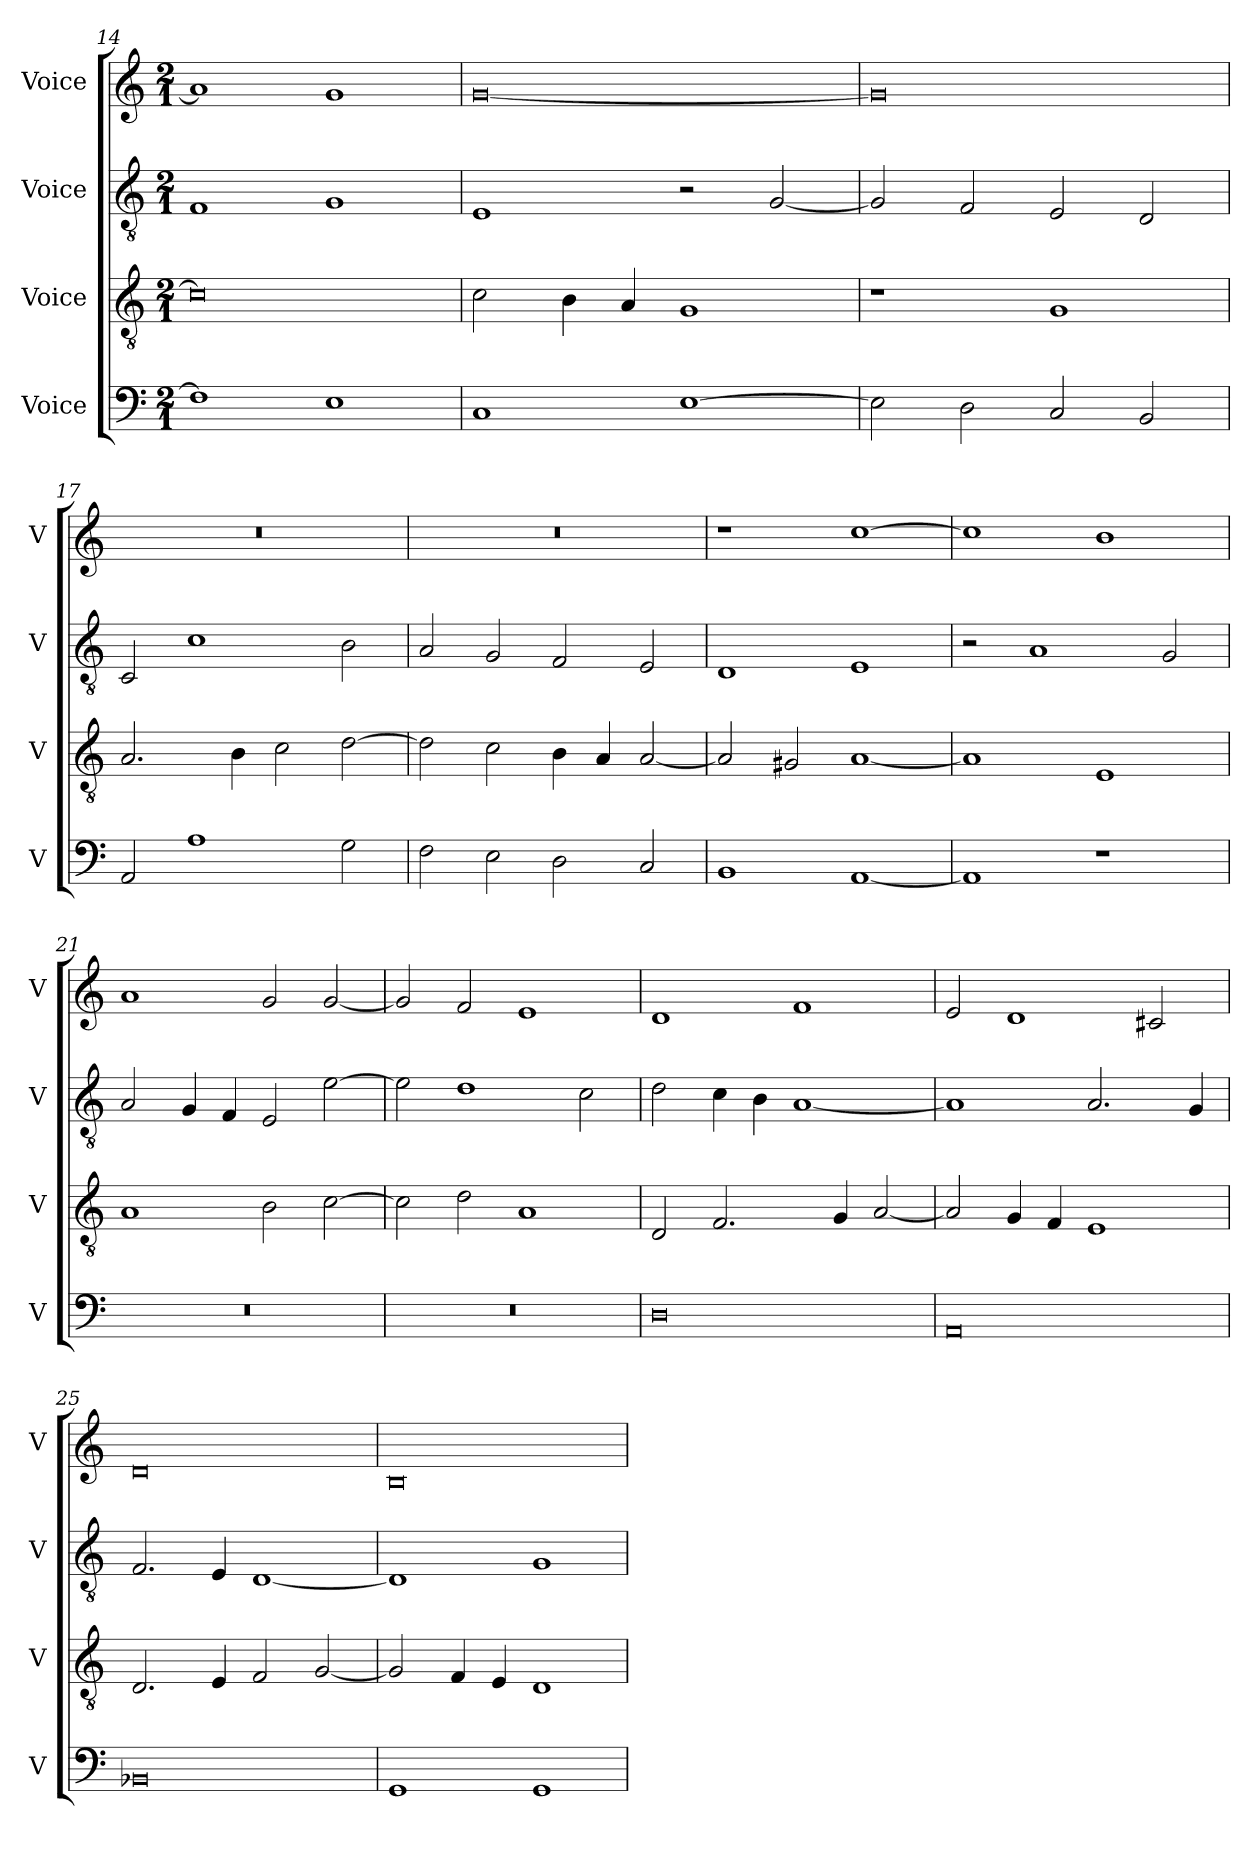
**kern	**kern	**kern	**kern
*part4	*part3	*part2	*part1
*staff4	*staff3	*staff2	*staff1
*I"Voice	*I"Voice	*I"Voice	*I"Voice
*I'V	*I'V	*I'V	*I'V
*clefF4	*clefGv2	*clefGv2	*clefG2
*k[]	*k[]	*k[]	*k[]
*M2/1	*M2/1	*M2/1	*M2/1
=14	=14	=14	=14
1F]	0c]	1F	1a]
1E	.	1G	1g
=15	=15	=15	=15
1C	2c\	1E	[0g
.	4B\	.	.
.	4A/	.	.
[1E	1G	2r	.
.	.	[2G/	.
!!LO:PB:g=z
=16	=16	=16	=16
2E\]	1r	2G/]	0g]
2D\	.	2F/	.
2C/	1G	2E/	.
2BB/	.	2D/	.
=17	=17	=17	=17
2AA/	2.A/	2C/	0r
1A	.	1c	.
.	4B\	.	.
.	2c\	.	.
2G\	[2d\	2B\	.
=18	=18	=18	=18
2F\	2d\]	2A/	0r
2E\	2c\	2G/	.
2D\	4B\	2F/	.
.	4A/	.	.
2C/	[2A/	2E/	.
=19	=19	=19	=19
1BB	2A/]	1D	1r
.	2G#X/	.	.
[1AA	[1A	1E	[1cc
!!LO:LB:g=z
=20	=20	=20	=20
1AA]	1A]	2r	1cc]
.	.	1A	.
1r	1E	.	1b
.	.	2G/	.
=21	=21	=21	=21
0r	1A	2A/	1a
.	.	4G/	.
.	.	4F/	.
.	2B\	2E/	2g/
.	[2c\	[2e\	[2g/
=22	=22	=22	=22
0r	2c\]	2e\]	2g/]
.	2d\	1d	2f/
.	1A	.	1e
.	.	2c\	.
=23	=23	=23	=23
0D	2D/	2d\	1d
.	2.F/	4c\	.
.	.	4B\	.
.	.	[1A	1f
.	4G/	.	.
.	[2A/	.	.
!!LO:LB:g=z
=24	=24	=24	=24
0AA	2A/]	1A]	2e/
.	4G/	.	1d
.	4F/	.	.
.	1E	2.A/	.
.	.	.	2c#X/
.	.	4G/	.
=25	=25	=25	=25
0BB-X	2.D/	2.F/	0d
.	4E/	4E/	.
.	2F/	[1D	.
.	[2G/	.	.
=26	=26	=26	=26
1GG	2G/]	1D]	0B
.	4F/	.	.
.	4E/	.	.
1GG	1D	1G	.
=	=	=	=
*-	*-	*-	*-
